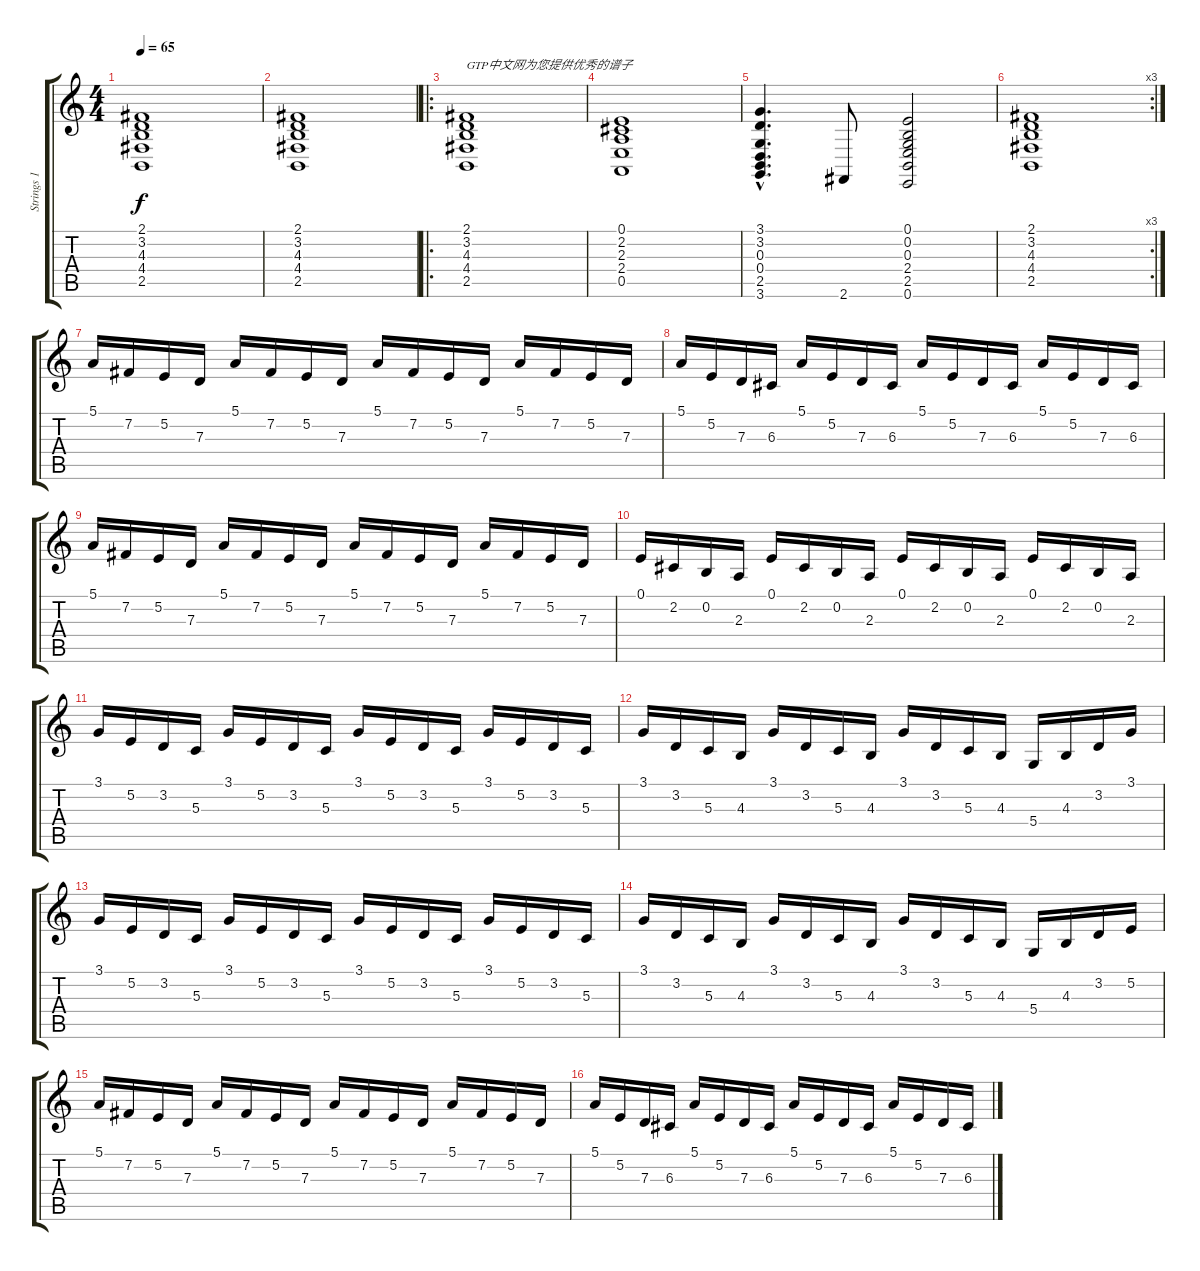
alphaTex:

\track ("Strings 1" "Strings 1") {instrument synthstrings1}
\staff {score tabs}
\tuning (E4 B3 G3 D3 A2 E2) {hide}
\ts (4 4)
\tempo 65
\clef g2
\ks c
(2.1 3.2 4.3 4.4 2.5).1{dy f instrument synthstrings1} |
(2.1 3.2 4.3 4.4 2.5).1 |
\ro
(2.1 3.2 4.3 4.4 2.5).1{txt "GTP中文网为您提供优秀的谱子"} |
(0.1 2.2 2.3 2.4 0.5).1 |
(3.1{hac} 3.2{hac} 0.3{hac} 0.4{hac} 2.5{hac} 3.6{hac}).4{d} 2.6.8 (0.1 0.2 0.3 2.4 2.5 0.6).2 |
\rc 3
(2.1 3.2 4.3 4.4 2.5).1 |
5.1.16 7.2.16 5.2.16 7.3.16 5.1.16 7.2.16 5.2.16 7.3.16 5.1.16 7.2.16 5.2.16 7.3.16 5.1.16 7.2.16 5.2.16 7.3.16 |
5.1.16 5.2.16 7.3.16 6.3.16 5.1.16 5.2.16 7.3.16 6.3.16 5.1.16 5.2.16 7.3.16 6.3.16 5.1.16 5.2.16 7.3.16 6.3.16 |
5.1.16 7.2.16 5.2.16 7.3.16 5.1.16 7.2.16 5.2.16 7.3.16 5.1.16 7.2.16 5.2.16 7.3.16 5.1.16 7.2.16 5.2.16 7.3.16 |
0.1.16 2.2.16 0.2.16 2.3.16 0.1.16 2.2.16 0.2.16 2.3.16 0.1.16 2.2.16 0.2.16 2.3.16 0.1.16 2.2.16 0.2.16 2.3.16 |
3.1.16 5.2.16 3.2.16 5.3.16 3.1.16 5.2.16 3.2.16 5.3.16 3.1.16 5.2.16 3.2.16 5.3.16 3.1.16 5.2.16 3.2.16 5.3.16 |
3.1.16 3.2.16 5.3.16 4.3.16 3.1.16 3.2.16 5.3.16 4.3.16 3.1.16 3.2.16 5.3.16 4.3.16 5.4.16 4.3.16 3.2.16 3.1.16 |
3.1.16 5.2.16 3.2.16 5.3.16 3.1.16 5.2.16 3.2.16 5.3.16 3.1.16 5.2.16 3.2.16 5.3.16 3.1.16 5.2.16 3.2.16 5.3.16 |
3.1.16 3.2.16 5.3.16 4.3.16 3.1.16 3.2.16 5.3.16 4.3.16 3.1.16 3.2.16 5.3.16 4.3.16 5.4.16 4.3.16 3.2.16 5.2.16 |
5.1.16 7.2.16 5.2.16 7.3.16 5.1.16 7.2.16 5.2.16 7.3.16 5.1.16 7.2.16 5.2.16 7.3.16 5.1.16 7.2.16 5.2.16 7.3.16 |
5.1.16 5.2.16 7.3.16 6.3.16 5.1.16 5.2.16 7.3.16 6.3.16 5.1.16 5.2.16 7.3.16 6.3.16 5.1.16 5.2.16 7.3.16 6.3.16
